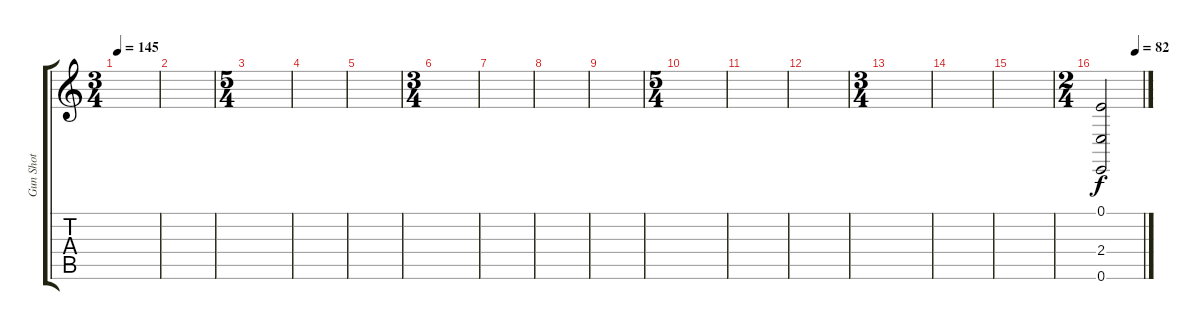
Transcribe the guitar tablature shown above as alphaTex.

\track ("Gun Shot" "Gun Shot") {instrument gunshot}
\staff {score tabs}
\tuning (E4 B3 G3 D3 A2 E2) {hide}
\ts (3 4)
\tempo 145
\clef g2
\ks c
|
|
\ts (5 4)
|
|
|
\ts (3 4)
|
|
|
|
\ts (5 4)
|
|
|
\ts (3 4)
|
|
|
\ts (2 4)
\tempo (82 0.8333333333333334)
(0.1 2.4 0.6).2
